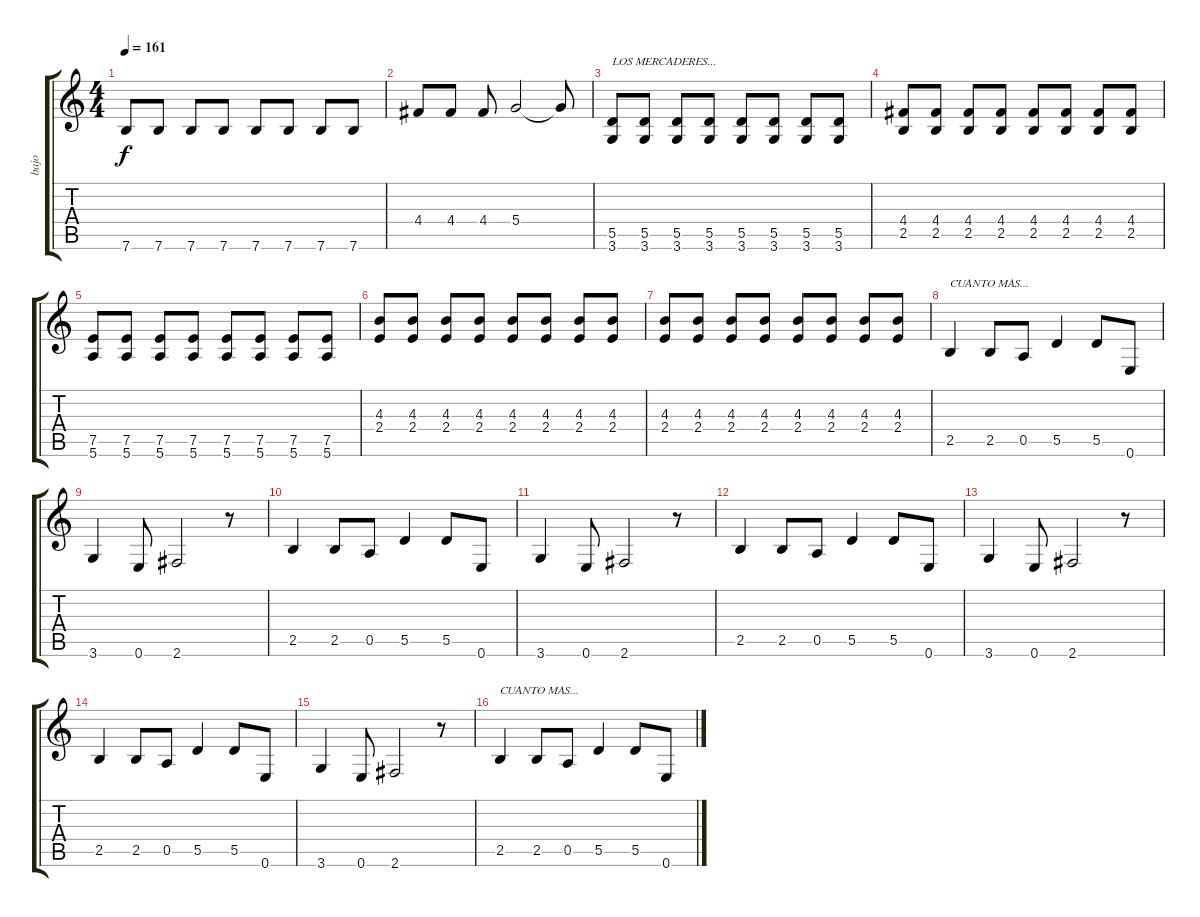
\track ("bajo" "bajo") {instrument electricbasspick}
\staff {score tabs}
\tuning (E4 B3 G3 D3 A2 E2) {hide}
\ts (4 4)
\tempo 161
\clef g2
\ks c
7.6.8{dy f} 7.6.8 7.6.8 7.6.8 7.6.8 7.6.8 7.6.8 7.6.8 |
4.4.8 4.4.8 4.4.8 5.4.2 5.4{t}.8 |
(5.5 3.6).8{txt "LOS MERCADERES..."} (5.5 3.6).8 (5.5 3.6).8 (5.5 3.6).8 (5.5 3.6).8 (5.5 3.6).8 (5.5 3.6).8 (5.5 3.6).8 |
(4.4 2.5).8 (4.4 2.5).8 (4.4 2.5).8 (4.4 2.5).8 (4.4 2.5).8 (4.4 2.5).8 (4.4 2.5).8 (4.4 2.5).8 |
(7.5 5.6).8 (7.5 5.6).8 (7.5 5.6).8 (7.5 5.6).8 (7.5 5.6).8 (7.5 5.6).8 (7.5 5.6).8 (7.5 5.6).8 |
(4.3 2.4).8 (4.3 2.4).8 (4.3 2.4).8 (4.3 2.4).8 (4.3 2.4).8 (4.3 2.4).8 (4.3 2.4).8 (4.3 2.4).8 |
(4.3 2.4).8 (4.3 2.4).8 (4.3 2.4).8 (4.3 2.4).8 (4.3 2.4).8 (4.3 2.4).8 (4.3 2.4).8 (4.3 2.4).8 |
2.5.4{txt "CUANTO MAS..."} 2.5.8 0.5.8 5.5.4 5.5.8 0.6.8 |
3.6.4 0.6.8 2.6.2 r.8 |
2.5.4 2.5.8 0.5.8 5.5.4 5.5.8 0.6.8 |
3.6.4 0.6.8 2.6.2 r.8 |
2.5.4 2.5.8 0.5.8 5.5.4 5.5.8 0.6.8 |
3.6.4 0.6.8 2.6.2 r.8 |
2.5.4 2.5.8 0.5.8 5.5.4 5.5.8 0.6.8 |
3.6.4 0.6.8 2.6.2 r.8 |
2.5.4{txt "CUANTO MAS..."} 2.5.8 0.5.8 5.5.4 5.5.8 0.6.8
